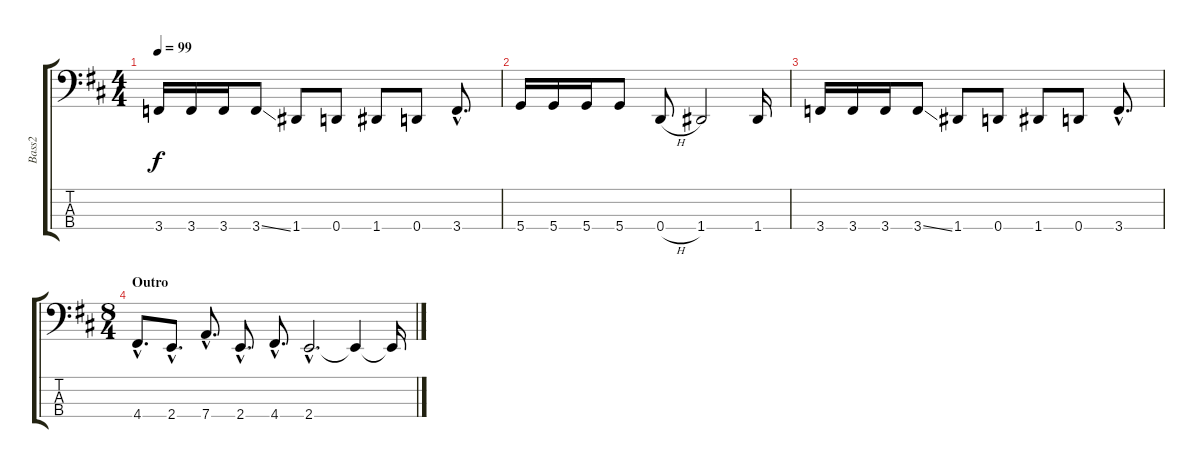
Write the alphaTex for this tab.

\track ("Bass2" "Bass2") {instrument fretlessbass}
\staff {score tabs}
\tuning (G2 D2 A1 D1) {hide}
\ts (4 4)
\tempo 99
\clef f4
\ks d
3.4.16{dy f} 3.4.16 3.4.16 3.4{ss}.8 1.4.8 0.4.8 1.4.8 0.4.8 3.4{hac}.8{d} |
5.4.16 5.4.16 5.4.16 5.4.8 0.4{h}.8 1.4.2 1.4.16 |
3.4.16 3.4.16 3.4.16 3.4{ss}.8 1.4.8 0.4.8 1.4.8 0.4.8 3.4{hac}.8{d} |
\ts (8 4)
\section ("" "Outro")
4.4{hac}.8{d} 2.4{hac}.8{d} 7.4{hac}.8{d} 2.4{hac}.8{d} 4.4{hac}.8{d} 2.4{hac}.2{d} 2.4{t}.4 2.4{t}.16
